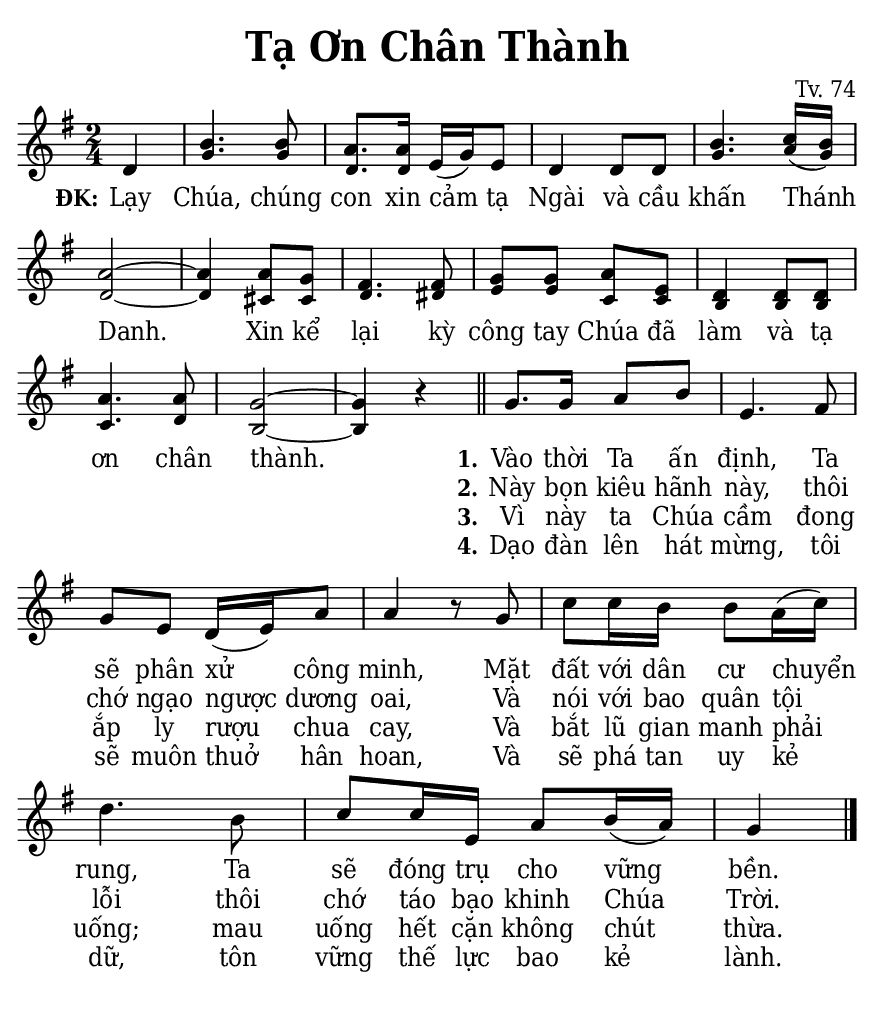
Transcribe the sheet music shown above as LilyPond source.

% Cài đặt chung\
\version "2.22.1"
\include "english.ly"

\header {
  title = \markup { \fontsize #1 "Tạ Ơn Chân Thành" }
  composer = "Tv. 74"
  %arranger = "Lm. Kim Long"
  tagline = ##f
}

% Nhạc phiên khúc
nhacPhienKhucSop = \relative c' {
  \partial 4 d4 |
  b'4. b8 |
  a8. a16 e (g) e8 |
  d4 d8 d |
  b'4. c16 (b) |
  a2 ~ |
  a4 a8 g |
  fs4. fs8 |
  g g a e |
  d4 d8 d |
  a'4. a8 |
  g2 ~ |
  g4 r \bar "||"
  
  g8. g16 a8 b |
  e,4. fs8 |
  g e d16 (e) a8 |
  a4 r8 g |
  c c16 b b8 a16 (c) |
  d4. b8 |
  c c16 e, a8 b16 (a) |
  g4 \bar "|."
}

nhacPhienKhucAlto = \relative c' {
  d4 |
  g4. g8 |
  d8. d16 e (g) e8 |
  d4 d8 d |
  g4. a16 (g) |
  d2 ~ |
  d4 cs8 cs |
  d4. ds8 |
  e e c c |
  b4 b8 b |
  c4. d8 |
  b2 ~ |
  b4 r
}

% Lời phiên khúc
loiPhienKhucSop = \lyrics {
  \set stanza = "ĐK:"
  Lạy Chúa, chúng con xin cảm tạ Ngài
  và cầu khấn Thánh Danh.
  Xin kể lại kỳ công tay Chúa đã làm
  và tạ ơn chân thành.
  <<
    {
      \set stanza = "1."
      Vào thời Ta ấn định,
      Ta sẽ phân xử công minh,
      Mặt đất với dân cư chuyển rung,
      Ta sẽ đóng trụ cho vững bền.
    }
    \new Lyrics {
	    \set associatedVoice = "beSop"
	    \set stanza = "2."
	    Này bọn kiêu hãnh này,
	    thôi chớ ngạo ngược dương oai,
	    Và nói với bao quân tội lỗi
	    thôi chớ táo bạo khinh Chúa Trời.
    }
    \new Lyrics {
	    \set associatedVoice = "beSop"
	    \set stanza = "3."
	    Vì này ta Chúa cầm đong ắp ly rượu chua cay,
	    Và bắt lũ gian manh phải uống;
	    mau uống hết cặn không chút thừa.
    }
    \new Lyrics {
	    \set associatedVoice = "beSop"
	    \set stanza = "4."
	    Dạo đàn lên hát mừng,
	    tôi sẽ muôn thuở hân hoan,
	    Và sẽ phá tan uy kẻ dữ,
	    tôn vững thế lực bao kẻ lành.
    }
  >>
}

% Dàn trang
\paper {
  #(set-paper-size "a5")
  top-margin = 3\mm
  bottom-margin = 3\mm
  left-margin = 3\mm
  right-margin = 3\mm
  indent = #0
  #(define fonts
	 (make-pango-font-tree "Deja Vu Serif Condensed"
	 		       "Deja Vu Serif Condensed"
			       "Deja Vu Serif Condensed"
			       (/ 20 20)))
  print-page-number = ##f
  %page-count = #1
}

TongNhip = {
  \key g \major \time 2/4
  \set Timing.beamExceptions = #'()
  \set Timing.baseMoment = #(ly:make-moment 1/4)
}

% Đổi kích thước nốt cho bè phụ
notBePhu =
#(define-music-function (font-size music) (number? ly:music?)
   (for-some-music
     (lambda (m)
       (if (music-is-of-type? m 'rhythmic-event)
           (begin
             (set! (ly:music-property m 'tweaks)
                   (cons `(font-size . ,font-size)
                         (ly:music-property m 'tweaks)))
             #t)
           #f))
     music)
   music)

\score {
  \new ChoirStaff <<
    \new Staff \with {
        \consists "Merge_rests_engraver"
        printPartCombineTexts = ##f
      }
      <<
      \new Voice \TongNhip \partCombine 
        \nhacPhienKhucSop
        \notBePhu -1 { \nhacPhienKhucAlto }
      \new NullVoice = beSop \nhacPhienKhucSop
      \new Lyrics \lyricsto beSop \loiPhienKhucSop
      >>
  >>
  \layout {
    %\override Staff.TimeSignature.transparent = ##t
    \override Lyrics.LyricSpace.minimum-distance = #0.8
    \override Score.BarNumber.break-visibility = ##(#f #f #f)
    \override Score.SpacingSpanner.uniform-stretching = ##t
  } 
}
